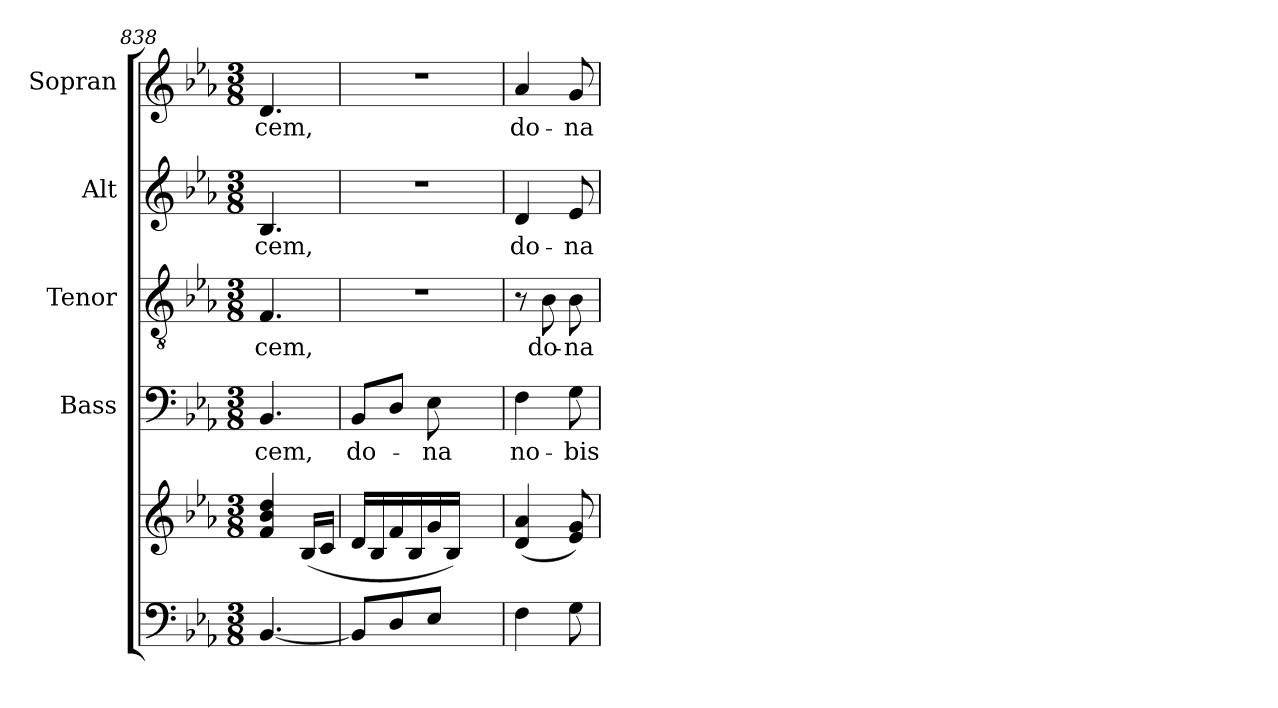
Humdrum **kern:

**kern	**kern	**kern	**text	**kern	**text	**kern	**text	**kern	**text
*part5	*part5	*part4	*part4	*part3	*part3	*part2	*part2	*part1	*part1
*staff6	*staff5	*staff4	*staff4	*staff3	*staff3	*staff2	*staff2	*staff1	*staff1
*	*	*I"Bass	*	*I"Tenor	*	*I"Alt	*	*I"Sopran	*
*	*	*I'B.	*	*I'T.	*	*I'A.	*	*I'S.	*
*clefF4	*clefG2	*clefF4	*	*clefGv2	*	*clefG2	*	*clefG2	*
*k[b-e-a-]	*k[b-e-a-]	*k[b-e-a-]	*	*k[b-e-a-]	*	*k[b-e-a-]	*	*k[b-e-a-]	*
*E-:	*E-:	*E-:	*	*E-:	*	*E-:	*	*E-:	*
*M3/8	*M3/8	*M3/8	*	*M3/8	*	*M3/8	*	*M3/8	*
=838	=838	=838	=838	=838	=838	=838	=838	=838	=838
!	!	!	!LO:LY:b	!	!LO:LY:b	!	!LO:LY:b	!	!LO:LY:b
[4.BB-/	4f/ 4b-/ 4dd/	4.BB-/	-cem,	4.F/	-cem,	4.B-/	-cem,	4.d/	-cem,
.	(<16B-/LL	.	.	.	.	.	.	.	.
.	16c/JJ	.	.	.	.	.	.	.	.
=839	=839	=839	=839	=839	=839	=839	=839	=839	=839
!	!	!	!LO:LY:b	!	!	!	!	!	!
8BB-/L]	16d/LL	8BB-/L	do-	4.r	.	4.r	.	4.r	.
.	16B-/	.	.	.	.	.	.	.	.
8D/	16f/	8D/J	.	.	.	.	.	.	.
.	16B-/	.	.	.	.	.	.	.	.
!	!	!	!LO:LY:b	!	!	!	!	!	!
8E-/J	16g/	8E-\	-na	.	.	.	.	.	.
.	16B-/JJ)	.	.	.	.	.	.	.	.
!!LO:PB:g=z
=840	=840	=840	=840	=840	=840	=840	=840	=840	=840
!	!	!	!LO:LY:b	!	!	!	!LO:LY:b	!	!LO:LY:b
4F\	(4d/ 4a-/	4F\	no-	8r	.	4d/	do-	4a-/	do-
!	!	!	!	!	!LO:LY:b	!	!	!	!
.	.	.	.	8B-\	do-	.	.	.	.
!	!	!	!LO:LY:b	!	!LO:LY:b	!	!LO:LY:b	!	!LO:LY:b
8G\	8e-/ 8g/)	8G\	-bis	8B-\	-na	8e-/	-na	8g/	-na
=	=	=	=	=	=	=	=	=	=
*-	*-	*-	*-	*-	*-	*-	*-	*-	*-
